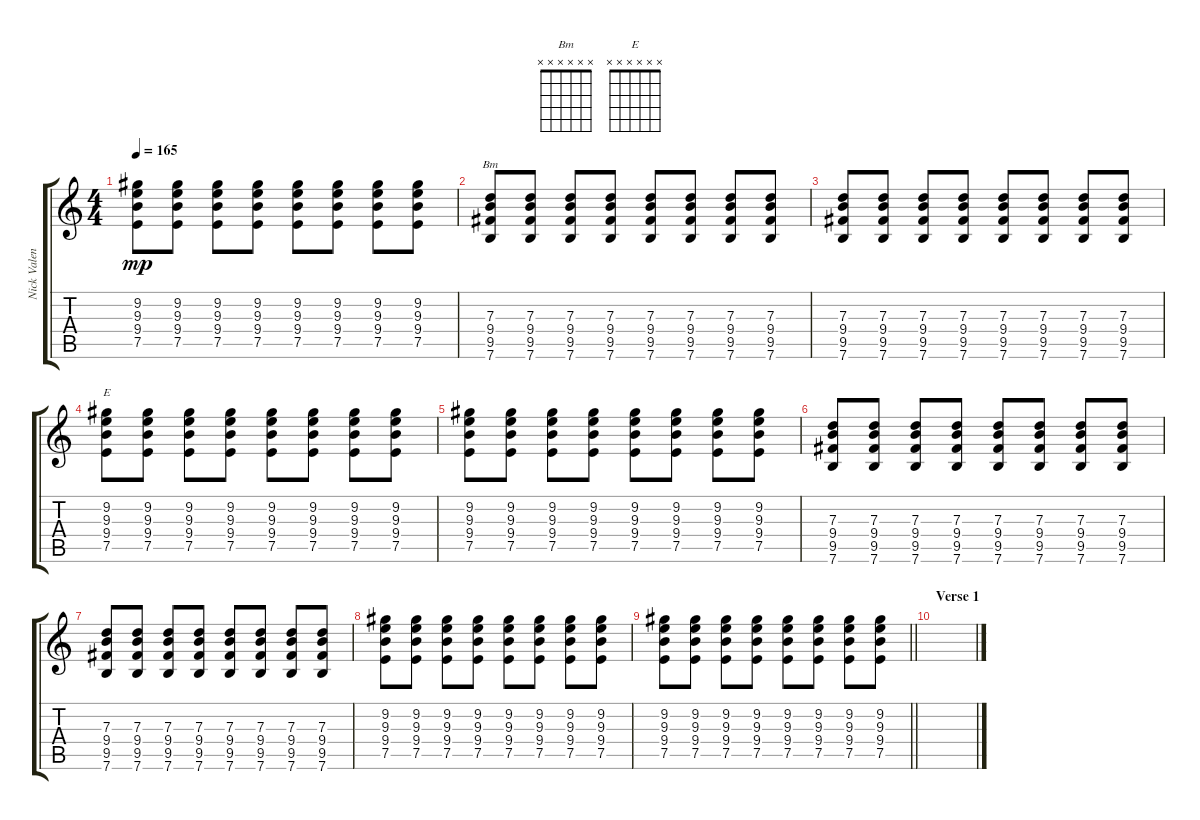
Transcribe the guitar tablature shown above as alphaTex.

\track ("Nick Valensi" "Nick Valen") {instrument overdrivenguitar}
\staff {score tabs}
\tuning (E4 B3 G3 D3 A2 E2) {hide}
\chord ("Bm" x x x x x x)
\chord ("E" x x x x x x)
\ts (4 4)
\tempo 165
\clef g2
\ks c
(9.2 9.3 9.4 7.5).8{dy mp} (9.2 9.3 9.4 7.5).8 (9.2 9.3 9.4 7.5).8 (9.2 9.3 9.4 7.5).8 (9.2 9.3 9.4 7.5).8 (9.2 9.3 9.4 7.5).8 (9.2 9.3 9.4 7.5).8 (9.2 9.3 9.4 7.5).8 |
(7.3 9.4 9.5 7.6).8{ch "Bm"} (7.3 9.4 9.5 7.6).8 (7.3 9.4 9.5 7.6).8 (7.3 9.4 9.5 7.6).8 (7.3 9.4 9.5 7.6).8 (7.3 9.4 9.5 7.6).8 (7.3 9.4 9.5 7.6).8 (7.3 9.4 9.5 7.6).8 |
(7.3 9.4 9.5 7.6).8 (7.3 9.4 9.5 7.6).8 (7.3 9.4 9.5 7.6).8 (7.3 9.4 9.5 7.6).8 (7.3 9.4 9.5 7.6).8 (7.3 9.4 9.5 7.6).8 (7.3 9.4 9.5 7.6).8 (7.3 9.4 9.5 7.6).8 |
(9.2 9.3 9.4 7.5).8{ch "E"} (9.2 9.3 9.4 7.5).8 (9.2 9.3 9.4 7.5).8 (9.2 9.3 9.4 7.5).8 (9.2 9.3 9.4 7.5).8 (9.2 9.3 9.4 7.5).8 (9.2 9.3 9.4 7.5).8 (9.2 9.3 9.4 7.5).8 |
(9.2 9.3 9.4 7.5).8 (9.2 9.3 9.4 7.5).8 (9.2 9.3 9.4 7.5).8 (9.2 9.3 9.4 7.5).8 (9.2 9.3 9.4 7.5).8 (9.2 9.3 9.4 7.5).8 (9.2 9.3 9.4 7.5).8 (9.2 9.3 9.4 7.5).8 |
(7.3 9.4 9.5 7.6).8 (7.3 9.4 9.5 7.6).8 (7.3 9.4 9.5 7.6).8 (7.3 9.4 9.5 7.6).8 (7.3 9.4 9.5 7.6).8 (7.3 9.4 9.5 7.6).8 (7.3 9.4 9.5 7.6).8 (7.3 9.4 9.5 7.6).8 |
(7.3 9.4 9.5 7.6).8 (7.3 9.4 9.5 7.6).8 (7.3 9.4 9.5 7.6).8 (7.3 9.4 9.5 7.6).8 (7.3 9.4 9.5 7.6).8 (7.3 9.4 9.5 7.6).8 (7.3 9.4 9.5 7.6).8 (7.3 9.4 9.5 7.6).8 |
(9.2 9.3 9.4 7.5).8 (9.2 9.3 9.4 7.5).8 (9.2 9.3 9.4 7.5).8 (9.2 9.3 9.4 7.5).8 (9.2 9.3 9.4 7.5).8 (9.2 9.3 9.4 7.5).8 (9.2 9.3 9.4 7.5).8 (9.2 9.3 9.4 7.5).8 |
\barLineRight lightlight
(9.2 9.3 9.4 7.5).8 (9.2 9.3 9.4 7.5).8 (9.2 9.3 9.4 7.5).8 (9.2 9.3 9.4 7.5).8 (9.2 9.3 9.4 7.5).8 (9.2 9.3 9.4 7.5).8 (9.2 9.3 9.4 7.5).8 (9.2 9.3 9.4 7.5).8 |
\section ("" "Verse 1")
